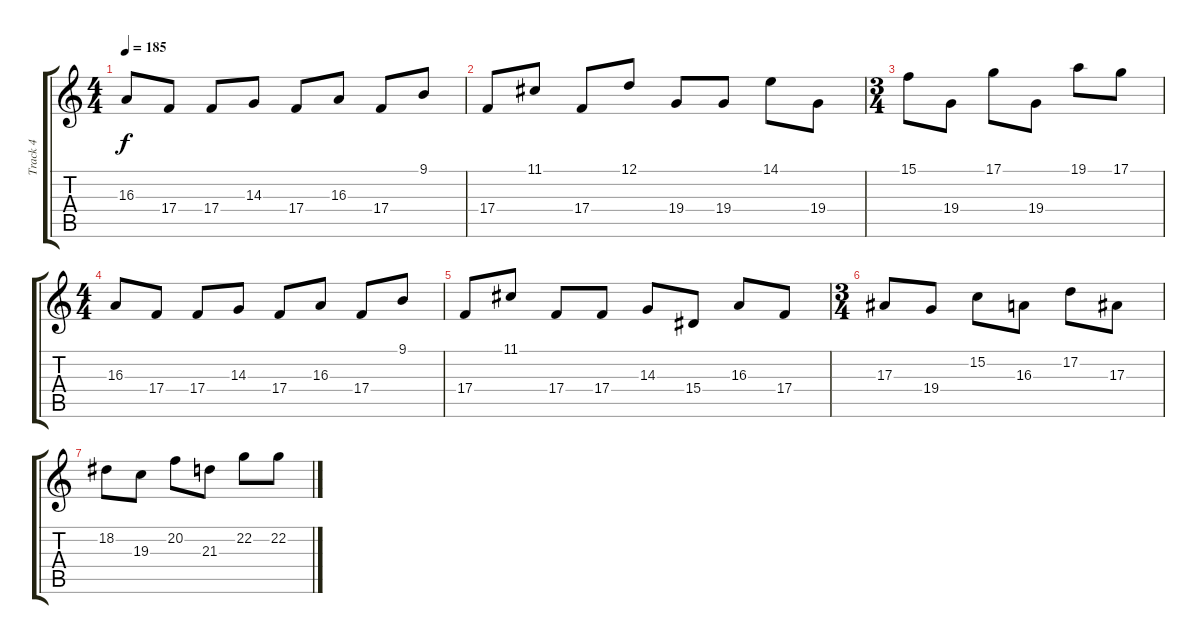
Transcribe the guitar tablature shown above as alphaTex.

\track ("Track 4" "Track 4") {instrument violin}
\staff {score tabs}
\tuning (D4 A3 F3 C3 G2 C2) {hide}
\ts (4 4)
\tempo 185
\clef g2
\ks c
16.3.8{dy f} 17.4.8 17.4.8 14.3.8 17.4.8 16.3.8 17.4.8 9.1.8 |
17.4.8 11.1.8 17.4.8 12.1.8 19.4.8 19.4.8 14.1.8 19.4.8 |
\ts (3 4)
15.1.8 19.4.8 17.1.8 19.4.8 19.1.8 17.1.8 |
\ts (4 4)
16.3.8 17.4.8 17.4.8 14.3.8 17.4.8 16.3.8 17.4.8 9.1.8 |
17.4.8 11.1.8 17.4.8 17.4.8 14.3.8 15.4.8 16.3.8 17.4.8 |
\ts (3 4)
17.3.8 19.4.8 15.2.8 16.3.8 17.2.8 17.3.8 |
18.2.8 19.3.8 20.2.8 21.3.8 22.2.8 22.2.8
